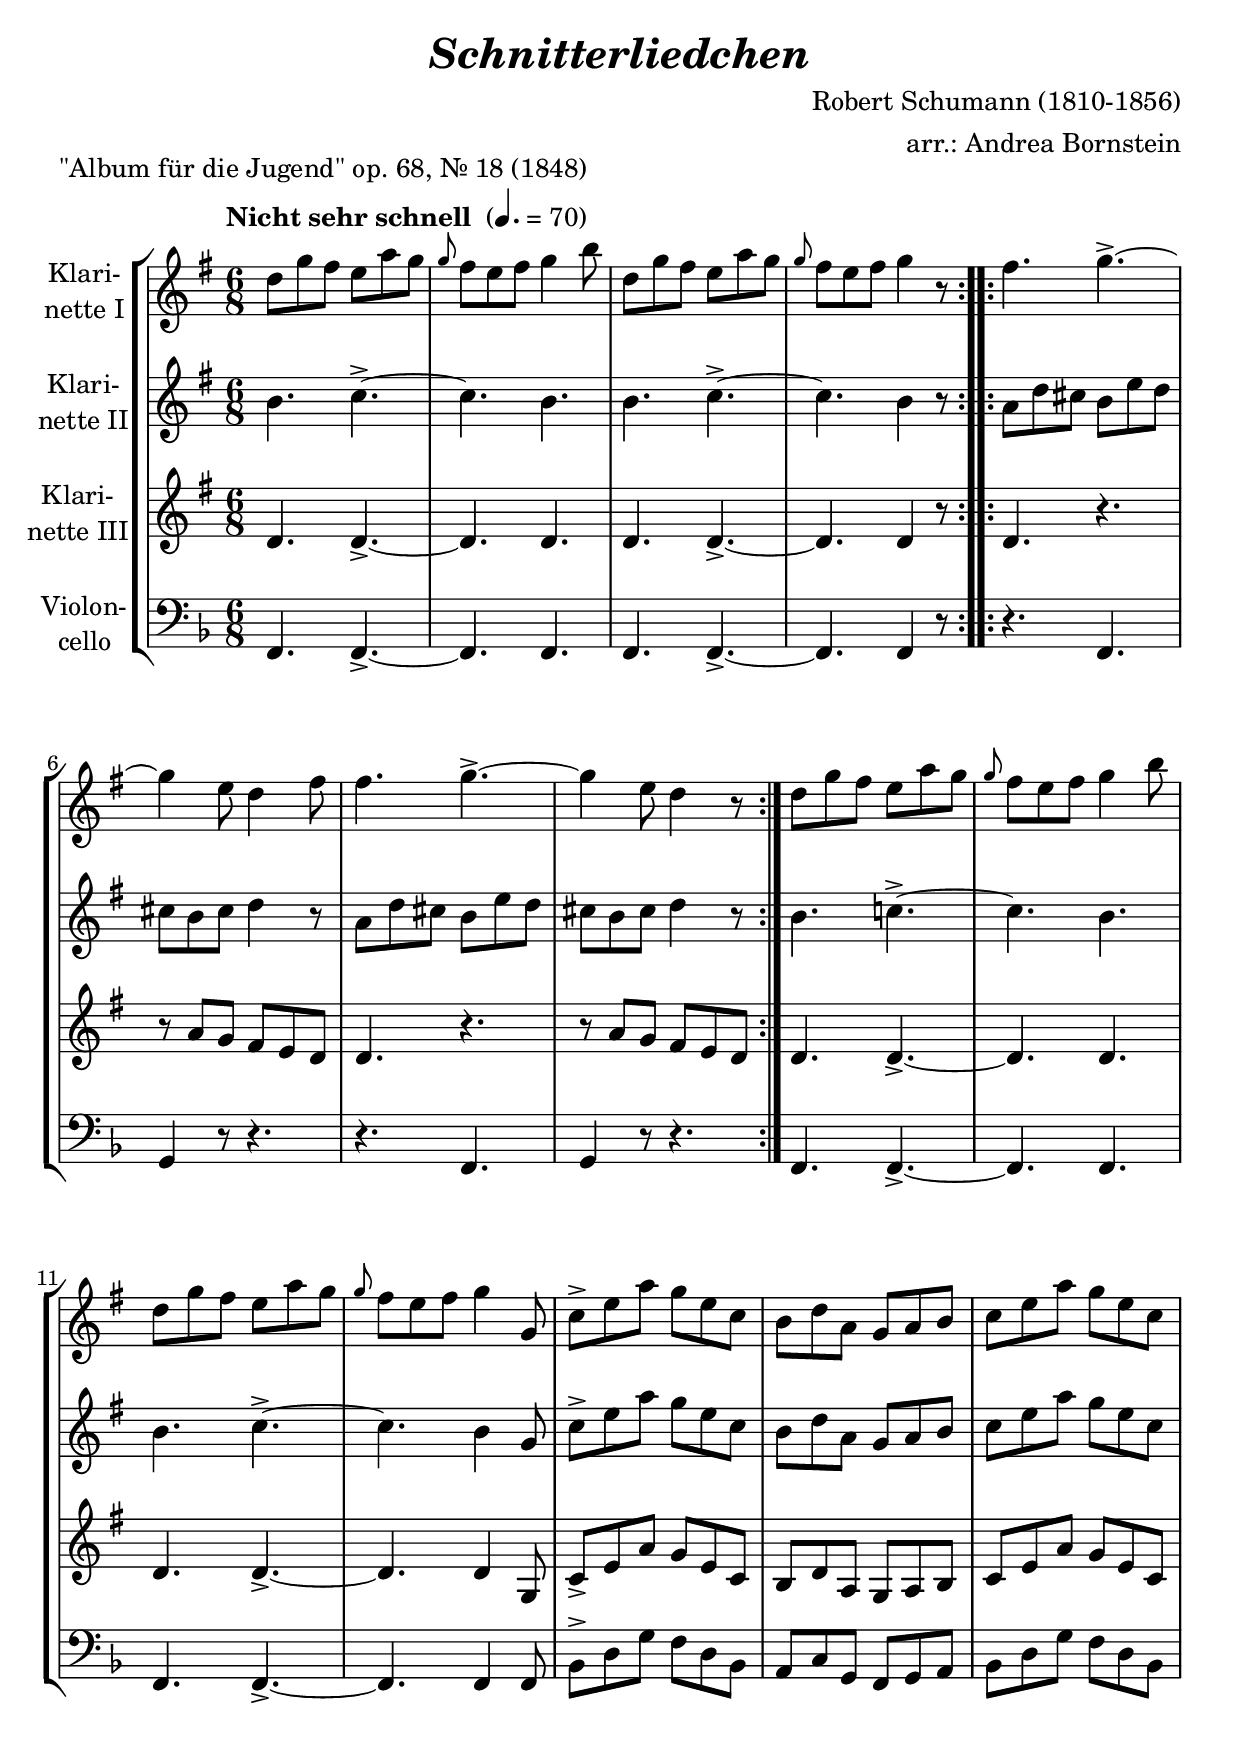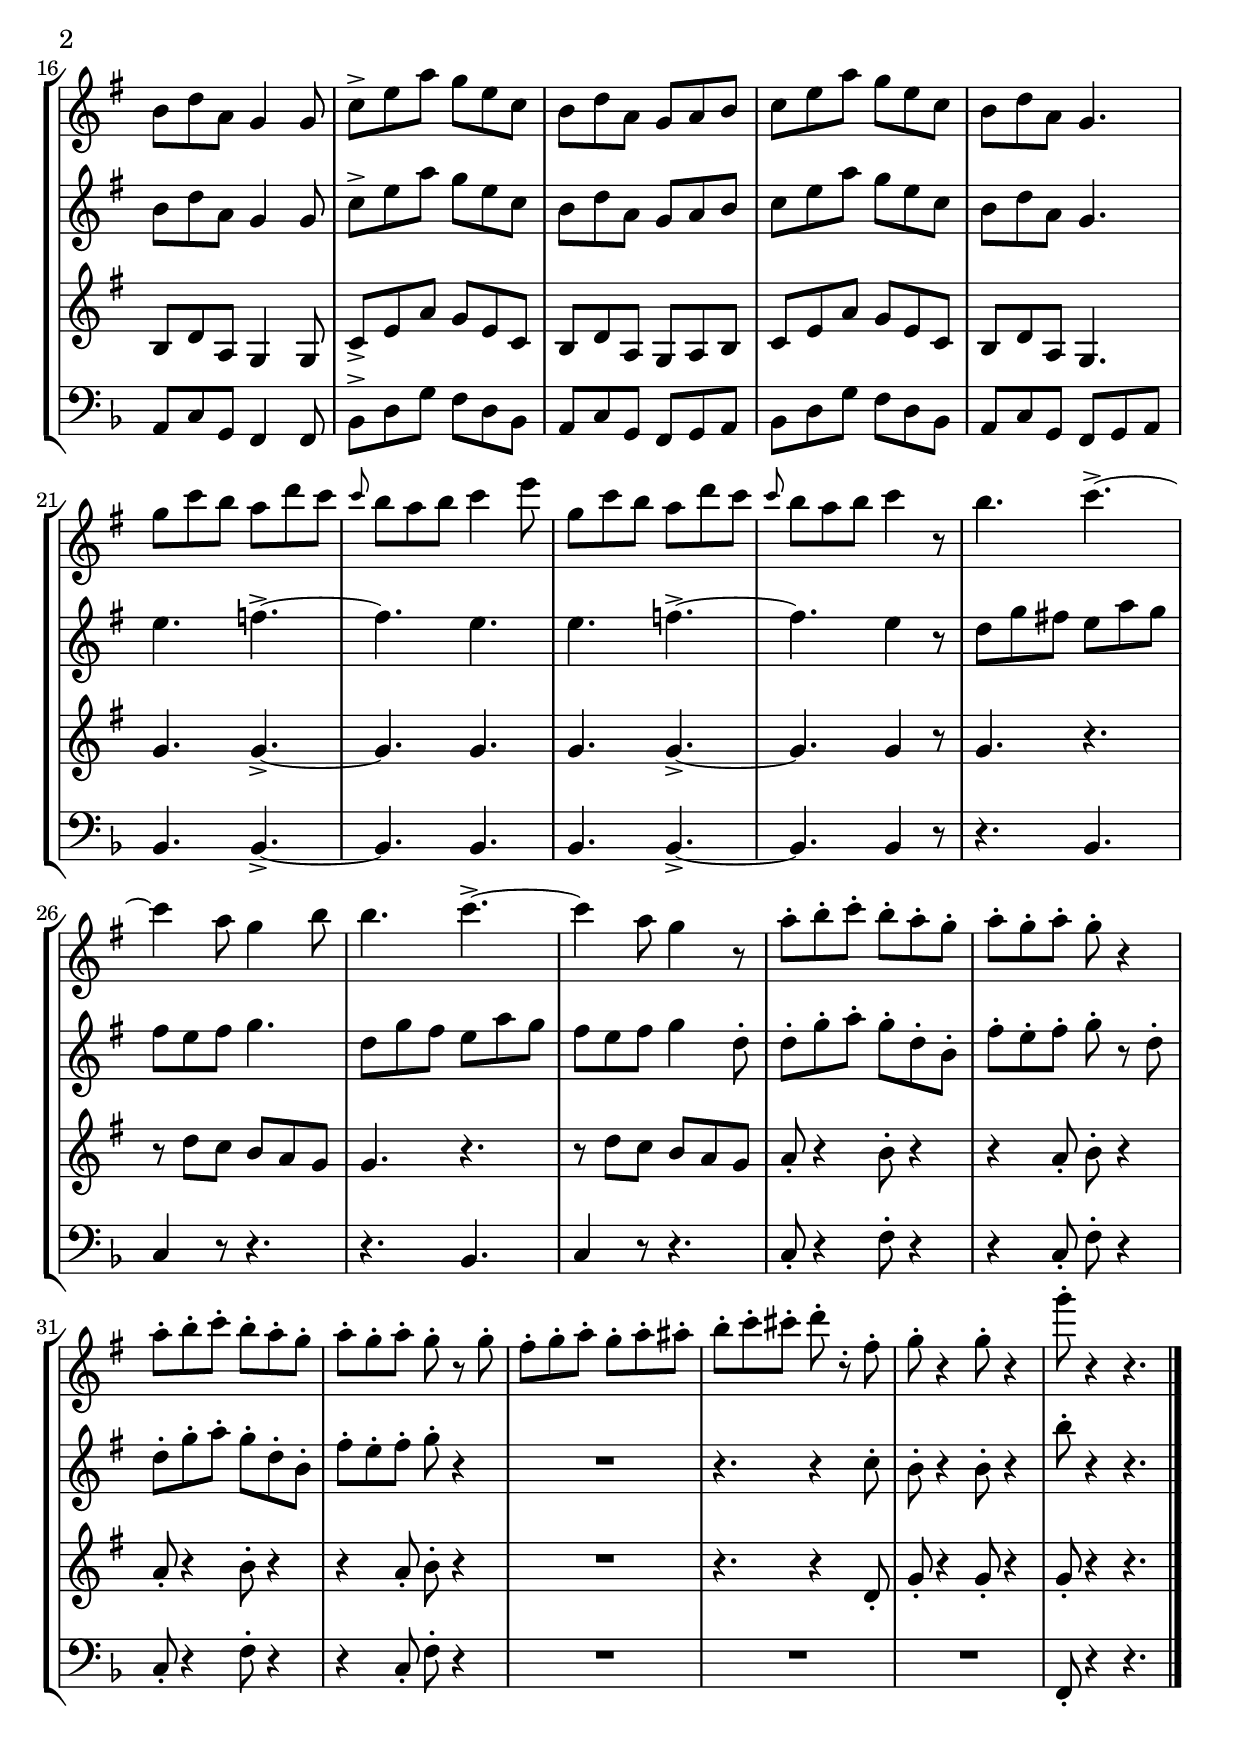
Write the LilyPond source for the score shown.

\version "2.18.2"
\include "deutsch.ly"

#(set-global-staff-size 23)

\header {
  title     = \markup \bold \italic "Schnitterliedchen"
  composer  = "Robert Schumann (1810-1856)"
  arranger  = "arr.: Andrea Bornstein"
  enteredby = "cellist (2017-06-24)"
  piece     = "\"Album für die Jugend\" op. 68, Nr. 18 (1848)"
}

voiceconsts = {
  \key c \major
  \clef "treble"
  \time 6/8
%  \numericTimeSignature
  \compressFullBarRests
  % Set default beaming for all staves
%  \set Timing.beamExceptions = #'()
%  \set Timing.baseMoment     = #(ly:make-moment 1 4)
%  \set Timing.beatStructure  = #'(1 1 1)
  \tempo "Nicht sehr schnell " 4.=70
}

mikl = "clarinet"
mifl = "flute"
mist = "string ensemble 1"
miba = "cello"
%miba = "harpsichord"
milo = "drawbar organ"

atem = \mark \markup \box "a Tempo"
pila = \mark \markup \box "Più lentamente"

va = \relative c'' {
  \voiceconsts

  \repeat volta 2 {
    g8 c h a d c
    \grace c h a h c4 e8
    g, c h a d c
    \grace c h a h c4 r8
  }

  \repeat volta 2 {
    h4. c~->
    c4 a8 g4 h8
    h4. c~->
    c4 a8 g4 r8
  }

  g c h a d c
  \grace c h a h c4 e8
  g, c h a d c
  \grace c h a h c4 c,8

  f-> a d c a f
  e g d c d e
  f a d c a f
  e g d c4 c8

  f-> a d c a f
  e g d c d e
  f a d c a f
  e g d c4.

  c'8 f e d g f
  \grace f e d e f4 a8
  c, f e d g f
  \grace f e d e f4 r8

  e4. f~->
  f4 d8 c4 e8
  e4. f~->
  f4 d8 c4 r8

  d-. e-. f-. e-. d-. c-.
  d-. c-. d-. c-. r4
  d8-. e-. f-. e-. d-. c-.
  d-. c-. d-. c-. r c-.

  h-. c-. d-. c-. d-. dis-.
  e-. f-. fis-. g-. r-. h,-.
  c-. r4 c8-. r4
  c'8-. r4 r4. \bar "|."
}

\include "v2.ily"
vc = \relative c' {
  \voiceconsts
  
  \repeat volta 2 {
    g4. g~->
    g g
    g g~->
    g g4 r8
  }

  \repeat volta 2 {
    g4. r
    r8 d' c h a g
    g4. r
    r8 d' c h a g
  }

  g4. g~->
  g g
  g g~->
  g g4 c,8

  f-> a d c a f
  e g d c d e
  f a d c a f
  e g d c4 c8

  f-> a d c a f
  e g d c d e
  f a d c a f
  e g d c4.

  c' c~->
  c c
  c c~->
  c c4 r8

  c4. r
  r8 g' f e d c
  c4. r
  r8 g' f e d c

  d8-. r4 e8-. r4
  r d8-. e-. r4
  d8-. r4 e8-. r4
  r d8-. e-. r4

  R2.
  r4. r4 g,8-.
  c-. r4 c8-. r4
  c8-. r4 r4. \bar "|."
}

vd = \relative c {
  \voiceconsts
  \clef "bass"

  \repeat volta 2 {
    c4. c~->
    c c
    c c~->
    c c4 r8
  }

  \repeat volta 2 {
    r4. c
    d4 r8 r4.
    r c
    d4 r8 r4.
  }

  c c~->
  c c
  c c~->
  c c4 c8

  f-> a d c a f
  e g d c d e
  f a d c a f
  e g d c4 c8

  f-> a d c a f
  e g d c d e
  f a d c a f
  e g d c d e

  f4. f~->
  f f
  f f~->
  f f4 r8
  r4. f

  g4 r8 r4.
  r f
  g4 r8 r4.
  g8-. r4 c8-. r4
  r g8-. c-. r4

  g8-. r4 c8-. r4
  r g8-. c-. r4
  R2.*3
  c,8-. r4 r4. \bar "|."
}


music = \new StaffGroup <<
      \new Staff {
	\set Staff.midiInstrument = \mikl
	\set Staff.instrumentName = \markup \center-column { "Klari-" "nette I" }
	\transpose c g { \va }
      }

      \new Staff {
	\set Staff.midiInstrument = \mikl
	\set Staff.instrumentName = \markup \center-column { "Klari-" "nette II" }
	\transpose c g { \vb }
      }

      \new Staff {
	\set Staff.midiInstrument = \mikl
	\set Staff.instrumentName = \markup \center-column { "Klari-" "nette III" }
	\transpose c g { \vc }
      }

      \new Staff {
	\set Staff.midiInstrument = \miba
	\set Staff.instrumentName = \markup \center-column { "Violon-" "cello" }
	\transpose c f, { \vd }
      }
>>

\book {
  \score {
    \music
    \layout {}
  }

  \score {
    \unfoldRepeats \music

    \midi {
      \context {
        \Score
      }
    }
  }
}
